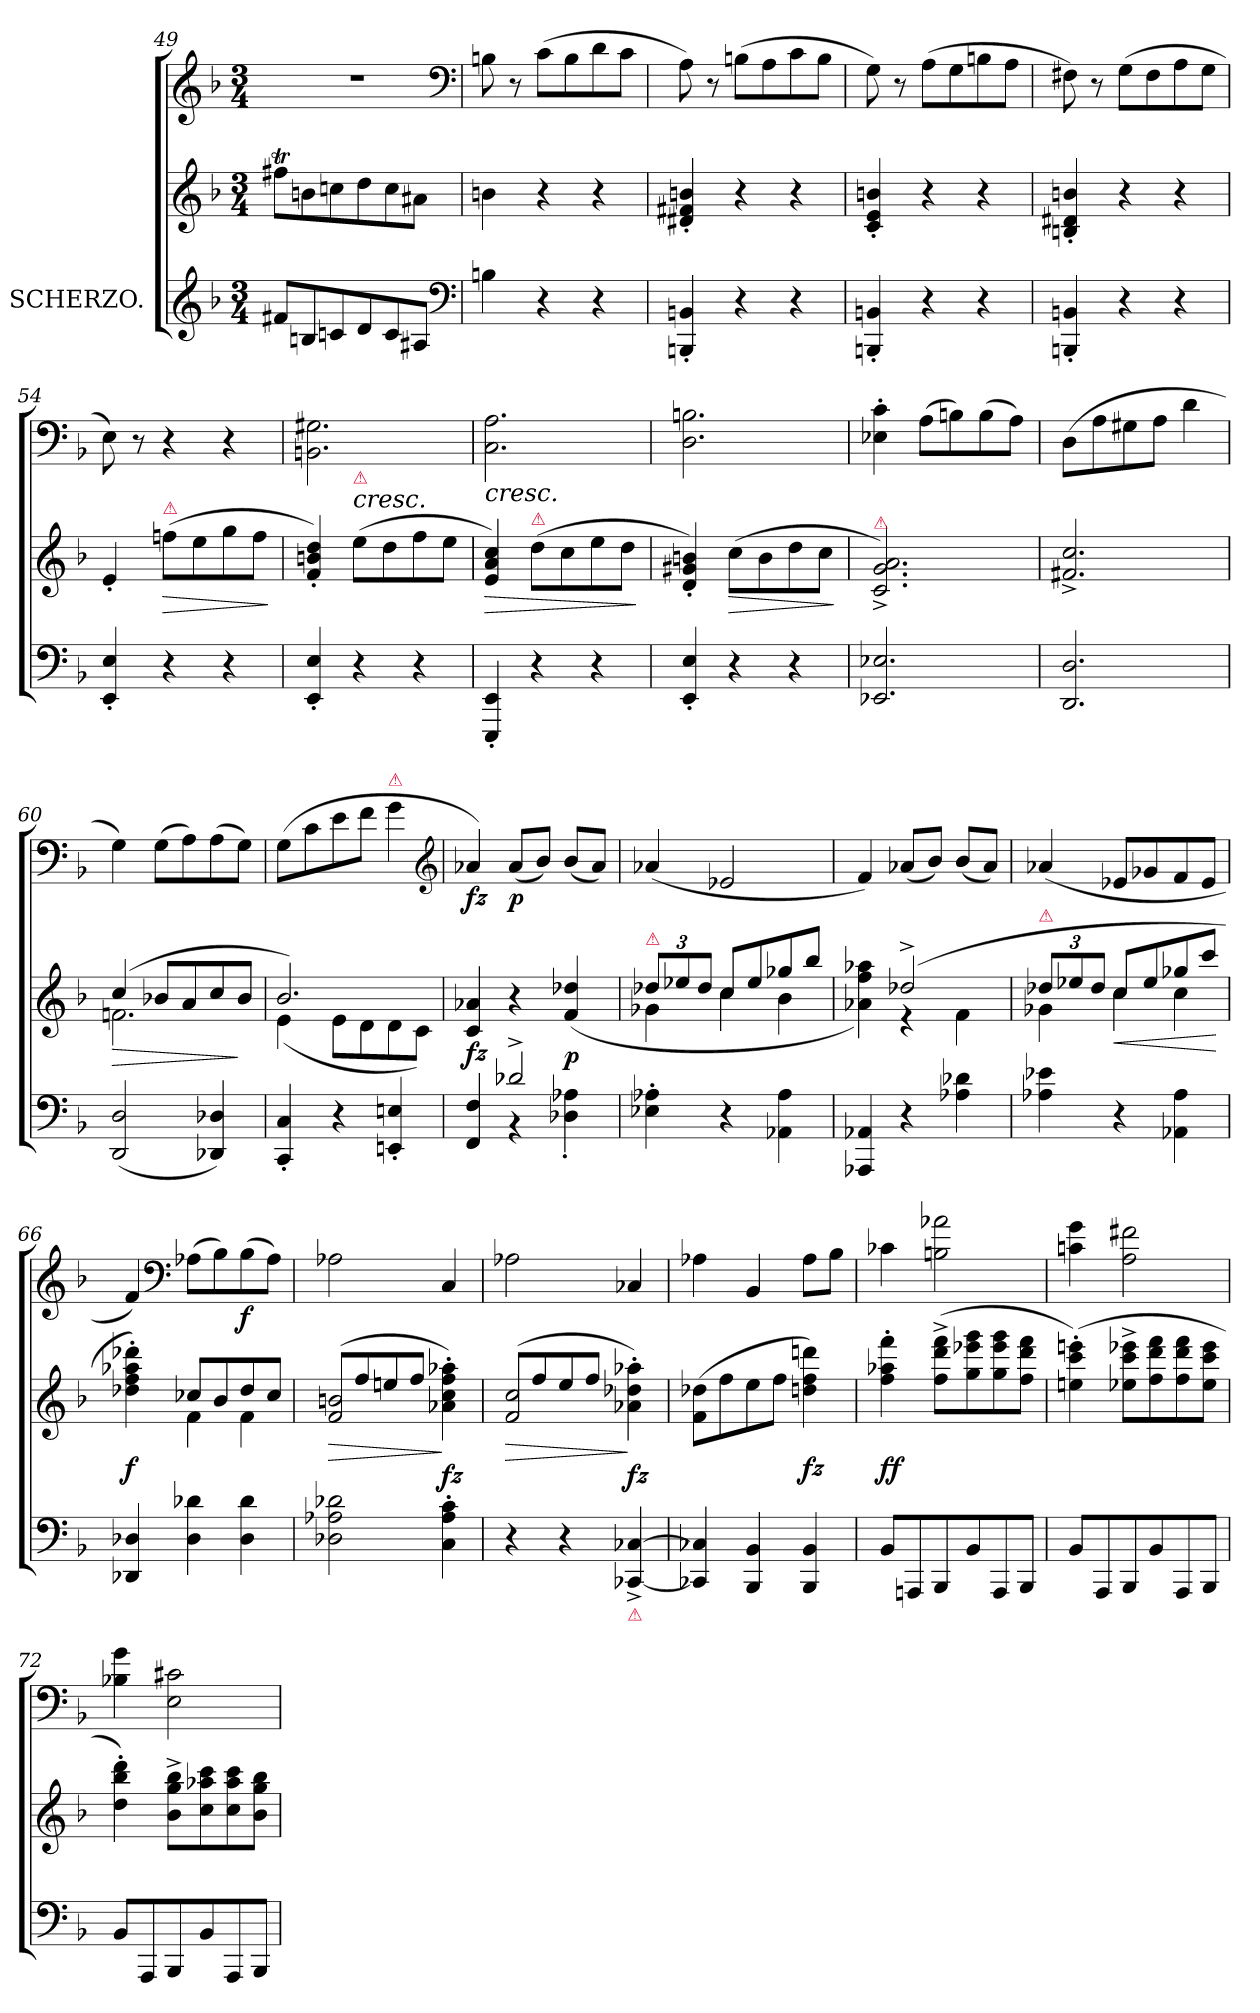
**kern	**kern	**dynam	**kern	**dynam
*part2	*part2	*part2	*part1	*part1
*staff3	*staff2	*staff2/3	*staff1	*staff1
*I"SCHERZO.	*	*	*	*
*clefG2	*clefG2	*	*clefG2	*
*k[b-]	*k[b-]	*	*k[b-]	*
*M3/4	*M3/4	*	*M3/4	*
=49	=49	=49	=49	=49
8f#XL	8ff#XtL	.	2.rdd	.
8Bn	8bn	.	.	.
8cn	8ccn	.	.	.
8d	8dd	.	.	.
8c	8cc	.	.	.
8A#XJ	8a#XJ	.	.	.
*clefF4	*	*	*clefF4	*
=50	=50	=50	=50	=50
4Bn	4bn	.	8Bn!	.
.	.	.	8r	.
4r	4r	.	(>8c!\L	.
.	.	.	8B!	.
4r	4r	.	8d!	.
.	.	.	8c!J	.
=51	=51	=51	=51	=51
4BBBn'< 4BBn'<	4d#X'< 4f#X'< 4bn'<	.	8A!)	.
.	.	.	8r	.
4r	4r	.	(>8Bn!\L	.
.	.	.	8A!	.
4r	4r	.	8c!	.
.	.	.	8B!J	.
=52	=52	=52	=52	=52
4BBBn'< 4BBn'<	4c'< 4e'< 4bn'<	.	8G!)	.
.	.	.	8r	.
4r	4r	.	(>8A!\L	.
.	.	.	8G!	.
4r	4r	.	8Bn!	.
.	.	.	8A!J	.
=53	=53	=53	=53	=53
4BBBn'< 4BBn'<	4Bn'< 4d#X'< 4bn'<	.	8F#X!)	.
.	.	.	8r	.
4r	4r	.	(>8G!\L	.
.	.	.	8F#!	.
4r	4r	.	8A!	.
.	.	.	8G!J	.
=54	=54	=54	=54	=54
4EE'< 4E'<	4e'<	.	8E!)	.
.	.	.	8r	.
!	!LO:TX:a:color=crimson:t=⚠	!	!	!
!	!	!LO:HP:b	!	!
4r	(>8ffnL	>	4r	.
.	8ee	.	.	.
4r	8gg	.	4r	.
.	8ffJ	.	.	.
.	.	]	.	.
=55	=55	=55	=55	=55
4EE'< 4E'<	4f'< 4bn'< 4dd'<)	.	2.BBn! 2.G#X!	.
!	!LO:TX:i:t=cresc.	!	!	!
!	!LO:TX:a:color=crimson:t=⚠	!	!	!
4r	(>8eeL	.	.	.
.	8dd	.	.	.
4r	8ff	.	.	.
.	8eeJ	.	.	.
=56	=56	=56	=56	=56
!	!	!	!LO:TX:b:i:t=cresc.	!
!	!	!LO:HP:b	!	!
4EEE'< 4EE'<	4e 4a 4cc)	>	2.C! 2.A!	.
!	!LO:TX:a:color=crimson:t=⚠	!	!	!
4r	(>8ddL	.	.	.
.	8cc	.	.	.
4r	8ee	.	.	.
.	8ddJ	.	.	.
.	.	]	.	.
=57	=57	=57	=57	=57
4EE'< 4E'<	4d'< 4g#X'< 4bn'<)	.	2.D! 2.Bn!	.
!	!	!LO:HP:b	!	!
4r	(>8ccL	>	.	.
.	8b	.	.	.
4r	8dd	.	.	.
.	8ccJ	.	.	.
.	.	]	.	.
=58	=58	=58	=58	=58
!	!LO:TX:a:color=crimson:t=⚠	!	!	!
2.EE-X 2.E-X	2.c^< 2.g^< 2.a^<)	.	4E-X!'> 4c!'>	.
.	.	.	(>8A!\L	.
.	.	.	8Bn!)	.
.	.	.	(>8B!	.
.	.	.	8A!J)	.
=59	=59	=59	=59	=59
2.DD 2.D	2.f#X^< 2.cc^<	.	(>8D!\L	.
.	.	.	8A!	.
.	.	.	8G#X!	.
.	.	.	8A!J	.
.	.	.	4d!	.
=60	=60	=60	=60	=60
*	*^	*	*	*
!	!	!	!LO:HP:b	!	!
(<2DD 2D	(>4cc	2.fn	>	4G!)	.
.	8b-XL	.	.	(>8G!\L	.
.	8a	.	.	8A!)	.
4DD-X 4D-X)	8cc	.	.	(>8A!	.
.	8b-J	.	]	8G!J)	.
=61	=61	=61	=61	=61	=61
4CC'< 4C'<	2.b-)	(>4e	.	(>8G!\L	.
.	.	.	.	8c!	.
4r	.	8eL	.	8e!	.
.	.	8d	.	8f!J	.
!	!	!	!	!LO:TX:a:color=crimson:t=⚠	!
4EEn'< 4En'<	.	8d	.	4g!	.
.	.	8cJ)	.	.	.
*	*v	*v	*	*	*
*	*	*	*clefG2	*
=62	=62	=62	=62	=62
*^	*	*	*	*
4reyy	4FF/ 4F/	4c/ 4a-X/	fz	4a-X!)	fz
2d-X^	4r	4r	.	(<8a-!L	p
.	.	.	.	8b-!J)	.
.	4D-X'>\ 4A-X'>\	(>4f 4dd-X	p	(<8b-!L	.
.	.	.	.	8a-!J)	.
*v	*v	*	*	*	*
=63	=63	=63	=63	=63
*	*^	*	*	*
!	!LO:TX:a:color=crimson:t=⚠	!	!	!	!
4E-X'> 4A-X'>	12dd-XL	4g-X	.	(<4a-X!	.
.	12ee-X	.	.	.	.
.	12dd-J	.	.	.	.
4r	8ccL	4cc	.	2e-X!	.
.	8ee-	.	.	.	.
4AA-X 4A-	8gg-X	4b-	.	.	.
.	8bb-J	.	.	.	.
=64	=64	=64	=64	=64	=64
4AAA-X 4AA-X	4reeeyy	4a-X 4ff 4aa-X)	.	4f!)	.
4r	(>2dd-X^>	4re	.	(<8a-X!L	.
.	.	.	.	8b-!J)	.
4A-X 4d-X	.	4f	.	(<8b-!L	.
.	.	.	.	8a-!J)	.
=65	=65	=65	=65	=65	=65
!	!LO:TX:a:color=crimson:t=⚠	!	!	!	!
4A-X 4e-X	12dd-XL	4g-X	.	(<4a-X!	.
.	12ee-X	.	.	.	.
.	12dd-J	.	.	.	.
!	!	!	!LO:HP:b	!	!
4r	8ccL	4cc	<	8e-X!L	.
.	8ee-	.	.	8g-X!	.
4AA-X 4A-	8gg-X	4cc	.	8f!	.
.	8cccJ	.	.	8e-!J	.
*	*v	*v	*	*	*
.	.	[	.	.
=66	=66	=66	=66	=66
*	*^	*	*	*
4DD-X 4D-X	4rbbbyy	4dd-X'> 4ff'> 4aa-X'> 4ddd-X'>)	f	4f!)	.
*	*	*	*	*clefF4	*
4D- 4d-X	8cc-XL	4f	.	(>8A-X!\L	.
.	8b-	.	.	8B-!)	.
4D- 4d-	8dd-	4f	.	(>8B-!	f
.	8cc-J	.	.	8A-!J)	.
*	*v	*v	*	*	*
=67	=67	=67	=67	=67
!	!LO:N:vis=2	!LO:HP:b	!	!
2D-X 2A-X 2d-X	(>8f/ 8bn/	>	2A-X!	.
.	8ff	.	.	.
.	8een	.	.	.
.	8ffJ	.	.	.
4C'> 4A-'> 4c'>	4a-X'> 4cc'> 4ff'> 4aa-X'>)	] fz	4C!	.
=68	=68	=68	=68	=68
!	!LO:N:vis=2	!LO:HP:b	!	!
4r	(>8f/ 8cc/	>	2A-X!	.
.	8ff	.	.	.
4r	8ee	.	.	.
.	8ffJ	.	.	.
!LO:TX:b:color=crimson:t=⚠	!	!	!	!
[4CC-X^< [4C-X^<	4a-X'> 4dd-X'> 4aa-X'>)	] fz	4C-X!	.
=69	=69	=69	=69	=69
4CC-X] 4C-X]	(>8f 8dd-XL	.	4A-X!	.
.	8ff	.	.	.
4BBB- 4BB-	8ee	.	4BB-!	.
.	8ffJ	.	.	.
4BBB- 4BB-	4ddn 4ff 4dddn)	fz	8A-!\L	.
.	.	.	8B-!J	.
=70	=70	=70	=70	=70
8BB-L	4ff'> 4aa-X'> 4fff'>	ff	4c-X!	.
8AAAn	.	.	.	.
8BBB-	(>8ff^< 8ddd^< 8fff^<L	.	2Bn!\ 2a-X!\	.
8BB-	8gg 8eee-X 8ggg	.	.	.
8AAA	8gg 8eee- 8ggg	.	.	.
8BBB-J	8ff 8ddd 8fffJ	.	.	.
=71	=71	=71	=71	=71
8BB-L	(>4een'> 4ccc'> 4eeen'>)	.	4cn! 4g!	.
8AAA	.	.	.	.
8BBB-	8ee-X^< 8ccc^< 8eee-X^<L	.	2A! 2f#X!	.
8BB-	8ff 8ddd 8fff	.	.	.
8AAA	8ff 8ddd 8fff	.	.	.
8BBB-J	8ee- 8ccc 8eee-J	.	.	.
=72	=72	=72	=72	=72
8BB-L	4dd'> 4bb-'> 4ddd'>)	.	4B-X! 4g!	.
8AAA	.	.	.	.
8BBB-	8b-^< 8gg^< 8bb-^<L	.	2E! 2c#X!	.
8BB-	8cc 8aa-X 8ccc	.	.	.
8AAA	8cc 8aa- 8ccc	.	.	.
8BBB-J	8b- 8gg 8bb-J	.	.	.
=	=	=	=	=
*-	*-	*-	*-	*-
